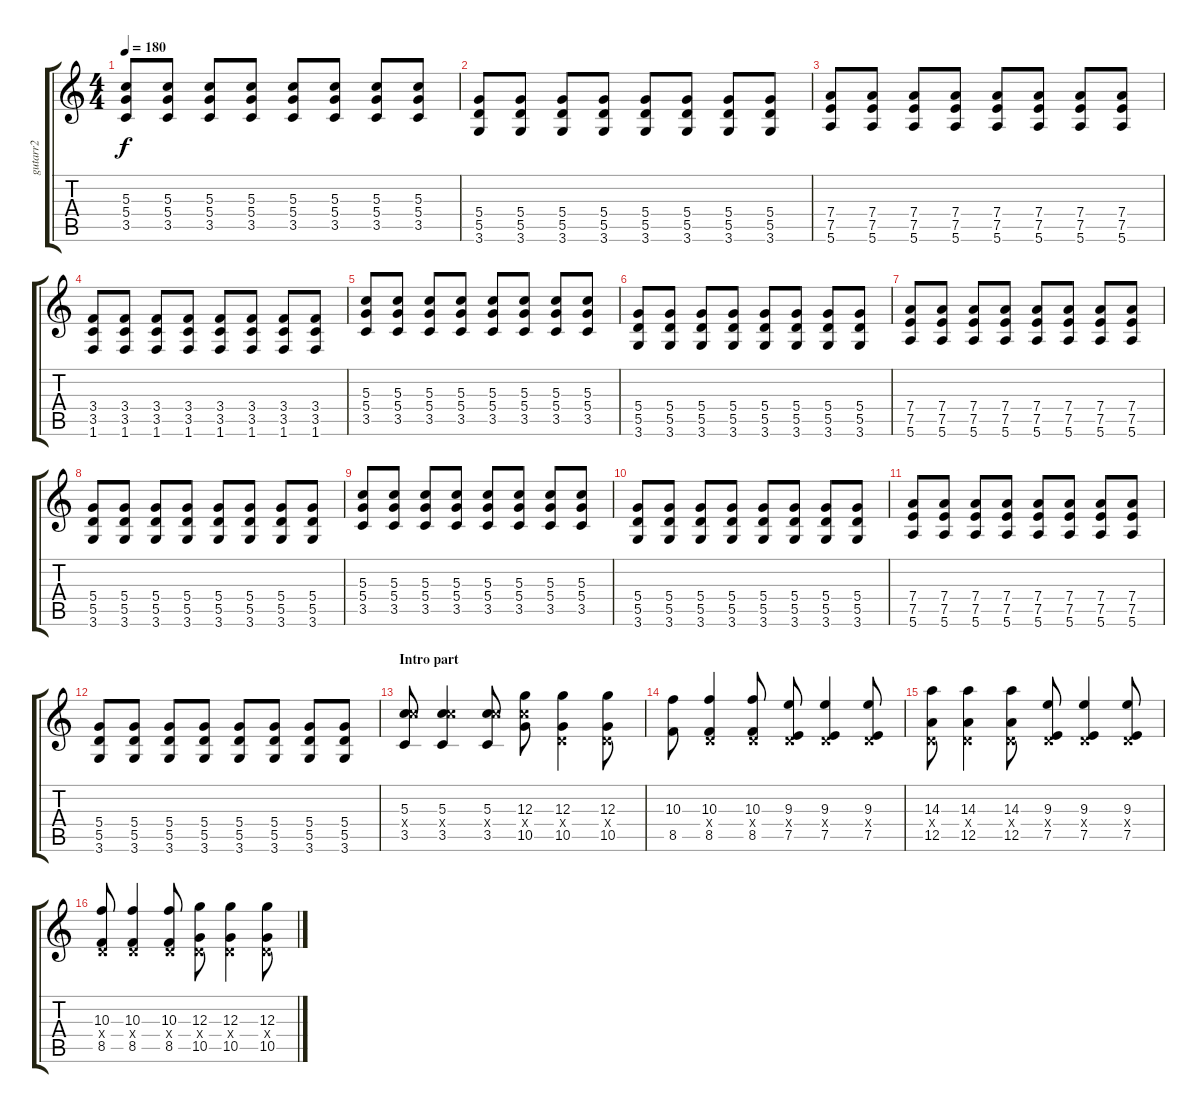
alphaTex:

\track ("gutarr2" "gutarr2") {instrument acousticguitarnylon}
\staff {score tabs}
\tuning (E4 B3 G3 D3 A2 E2) {hide}
\ts (4 4)
\tempo 180
\clef g2
\ks c
(5.3 5.4 3.5).8{dy f} (5.3 5.4 3.5).8 (5.3 5.4 3.5).8 (5.3 5.4 3.5).8 (5.3 5.4 3.5).8 (5.3 5.4 3.5).8 (5.3 5.4 3.5).8 (5.3 5.4 3.5).8 |
(5.4 5.5 3.6).8 (5.4 5.5 3.6).8 (5.4 5.5 3.6).8 (5.4 5.5 3.6).8 (5.4 5.5 3.6).8 (5.4 5.5 3.6).8 (5.4 5.5 3.6).8 (5.4 5.5 3.6).8 |
(7.4 7.5 5.6).8 (7.4 7.5 5.6).8 (7.4 7.5 5.6).8 (7.4 7.5 5.6).8 (7.4 7.5 5.6).8 (7.4 7.5 5.6).8 (7.4 7.5 5.6).8 (7.4 7.5 5.6).8 |
(3.4 3.5 1.6).8 (3.4 3.5 1.6).8 (3.4 3.5 1.6).8 (3.4 3.5 1.6).8 (3.4 3.5 1.6).8 (3.4 3.5 1.6).8 (3.4 3.5 1.6).8 (3.4 3.5 1.6).8 |
(5.3 5.4 3.5).8 (5.3 5.4 3.5).8 (5.3 5.4 3.5).8 (5.3 5.4 3.5).8 (5.3 5.4 3.5).8 (5.3 5.4 3.5).8 (5.3 5.4 3.5).8 (5.3 5.4 3.5).8 |
(5.4 5.5 3.6).8 (5.4 5.5 3.6).8 (5.4 5.5 3.6).8 (5.4 5.5 3.6).8 (5.4 5.5 3.6).8 (5.4 5.5 3.6).8 (5.4 5.5 3.6).8 (5.4 5.5 3.6).8 |
(7.4 7.5 5.6).8 (7.4 7.5 5.6).8 (7.4 7.5 5.6).8 (7.4 7.5 5.6).8 (7.4 7.5 5.6).8 (7.4 7.5 5.6).8 (7.4 7.5 5.6).8 (7.4 7.5 5.6).8 |
(5.4 5.5 3.6).8 (5.4 5.5 3.6).8 (5.4 5.5 3.6).8 (5.4 5.5 3.6).8 (5.4 5.5 3.6).8 (5.4 5.5 3.6).8 (5.4 5.5 3.6).8 (5.4 5.5 3.6).8 |
(5.3 5.4 3.5).8 (5.3 5.4 3.5).8 (5.3 5.4 3.5).8 (5.3 5.4 3.5).8 (5.3 5.4 3.5).8 (5.3 5.4 3.5).8 (5.3 5.4 3.5).8 (5.3 5.4 3.5).8 |
(5.4 5.5 3.6).8 (5.4 5.5 3.6).8 (5.4 5.5 3.6).8 (5.4 5.5 3.6).8 (5.4 5.5 3.6).8 (5.4 5.5 3.6).8 (5.4 5.5 3.6).8 (5.4 5.5 3.6).8 |
(7.4 7.5 5.6).8 (7.4 7.5 5.6).8 (7.4 7.5 5.6).8 (7.4 7.5 5.6).8 (7.4 7.5 5.6).8 (7.4 7.5 5.6).8 (7.4 7.5 5.6).8 (7.4 7.5 5.6).8 |
(5.4 5.5 3.6).8 (5.4 5.5 3.6).8 (5.4 5.5 3.6).8 (5.4 5.5 3.6).8 (5.4 5.5 3.6).8 (5.4 5.5 3.6).8 (5.4 5.5 3.6).8 (5.4 5.5 3.6).8 |
\section ("" "Intro part")
(5.3 10.4{x} 3.5).8{instrument distortionguitar} (5.3 10.4{x} 3.5).4 (5.3 10.4{x} 3.5).8 (12.3 10.4{x} 10.5).8 (12.3 0.4{x} 10.5).4 (12.3 0.4{x} 10.5).8 |
(10.3 8.5).8 (10.3 0.4{x} 8.5).4 (10.3 0.4{x} 8.5).8 (9.3 0.4{x} 7.5).8 (9.3 0.4{x} 7.5).4 (9.3 0.4{x} 7.5).8 |
(14.3 0.4{x} 12.5).8 (14.3 0.4{x} 12.5).4 (14.3 0.4{x} 12.5).8 (9.3 0.4{x} 7.5).8 (9.3 0.4{x} 7.5).4 (9.3 0.4{x} 7.5).8 |
(10.3 0.4{x} 8.5).8 (10.3 0.4{x} 8.5).4 (10.3 0.4{x} 8.5).8 (12.3 0.4{x} 10.5).8 (12.3 0.4{x} 10.5).4 (12.3 0.4{x} 10.5).8
